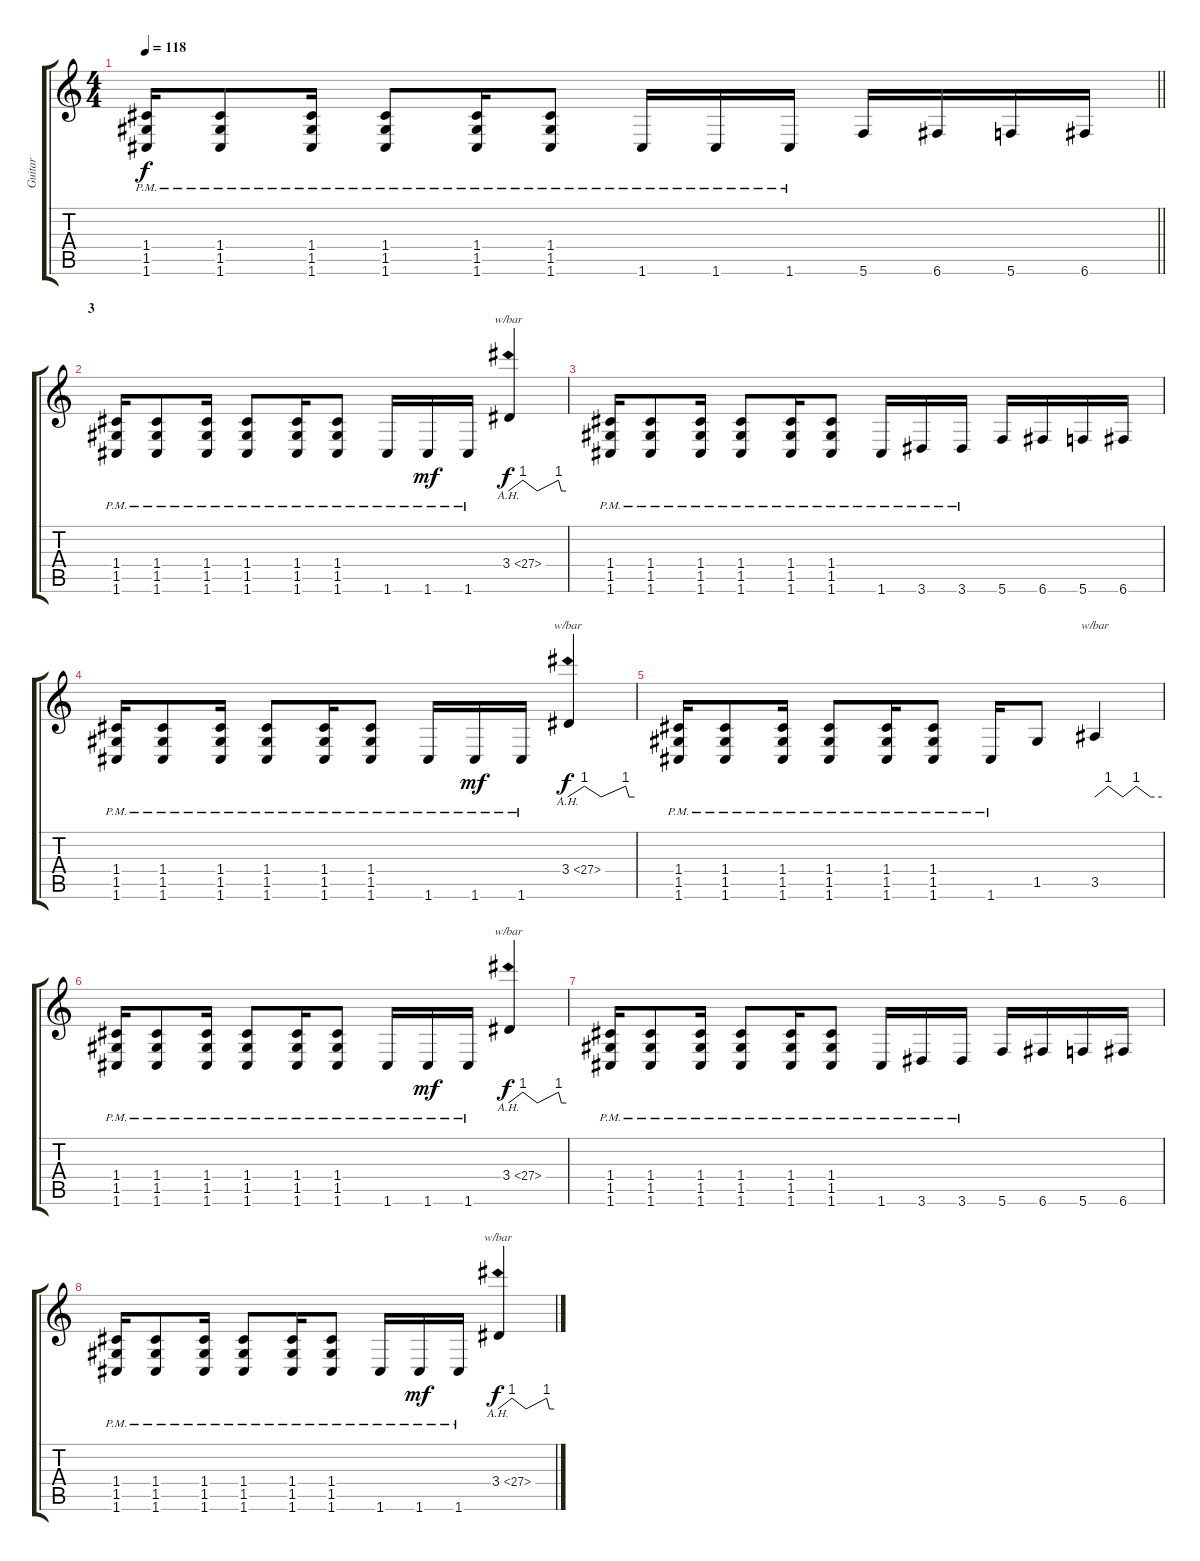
\track ("Guitar" "Guitar") {mute instrument distortionguitar}
\staff {score tabs}
\tuning (D4 A3 F3 C3 G2 C2) {hide}
\ts (4 4)
\tempo 118
\clef g2
\barLineRight lightlight
\ks c
(1.4{pm} 1.5{pm} 1.6{pm}).16{dy f} (1.4{pm} 1.5{pm} 1.6{pm}).8 (1.4{pm} 1.5{pm} 1.6{pm}).16 (1.4{pm} 1.5{pm} 1.6{pm}).8 (1.4{pm} 1.5{pm} 1.6{pm}).16 (1.4{pm} 1.5{pm} 1.6{pm}).8 1.6{pm}.16 1.6{pm}.16 1.6{pm}.16 5.6.16 6.6.16 5.6.16 6.6.16 |
\section ("" "3")
(1.4{pm} 1.5{pm} 1.6{pm}).16 (1.4{pm} 1.5{pm} 1.6{pm}).8 (1.4{pm} 1.5{pm} 1.6{pm}).16 (1.4{pm} 1.5{pm} 1.6{pm}).8 (1.4{pm} 1.5{pm} 1.6{pm}).16 (1.4{pm} 1.5{pm} 1.6{pm}).8 1.6{pm}.16 1.6{pm}.16{dy mf} 1.6{pm}.16 3.4{ah 24}.4{tbe (custom default 0 0 15 4 30 0 52 4 55 0 60 0) dy f} |
(1.4{pm} 1.5{pm} 1.6{pm}).16 (1.4{pm} 1.5{pm} 1.6{pm}).8 (1.4{pm} 1.5{pm} 1.6{pm}).16 (1.4{pm} 1.5{pm} 1.6{pm}).8 (1.4{pm} 1.5{pm} 1.6{pm}).16 (1.4{pm} 1.5{pm} 1.6{pm}).8 1.6{pm}.16 3.6{pm}.16 3.6{pm}.16 5.6.16 6.6.16 5.6.16 6.6.16 |
(1.4{pm} 1.5{pm} 1.6{pm}).16 (1.4{pm} 1.5{pm} 1.6{pm}).8 (1.4{pm} 1.5{pm} 1.6{pm}).16 (1.4{pm} 1.5{pm} 1.6{pm}).8 (1.4{pm} 1.5{pm} 1.6{pm}).16 (1.4{pm} 1.5{pm} 1.6{pm}).8 1.6{pm}.16 1.6{pm}.16{dy mf} 1.6{pm}.16 3.4{ah 24}.4{tbe (custom default 0 0 15 4 30 0 52 4 55 0 60 0) dy f} |
(1.4{pm} 1.5{pm} 1.6{pm}).16 (1.4{pm} 1.5{pm} 1.6{pm}).8 (1.4{pm} 1.5{pm} 1.6{pm}).16 (1.4{pm} 1.5{pm} 1.6{pm}).8 (1.4{pm} 1.5{pm} 1.6{pm}).16 (1.4{pm} 1.5{pm} 1.6{pm}).8 1.6{pm}.16 1.5.8 3.5.4{tbe (custom default 0 0 12 4 25 0 37 4 50 0 60 0)} |
(1.4{pm} 1.5{pm} 1.6{pm}).16 (1.4{pm} 1.5{pm} 1.6{pm}).8 (1.4{pm} 1.5{pm} 1.6{pm}).16 (1.4{pm} 1.5{pm} 1.6{pm}).8 (1.4{pm} 1.5{pm} 1.6{pm}).16 (1.4{pm} 1.5{pm} 1.6{pm}).8 1.6{pm}.16 1.6{pm}.16{dy mf} 1.6{pm}.16 3.4{ah 24}.4{tbe (custom default 0 0 15 4 30 0 52 4 55 0 60 0) dy f} |
(1.4{pm} 1.5{pm} 1.6{pm}).16 (1.4{pm} 1.5{pm} 1.6{pm}).8 (1.4{pm} 1.5{pm} 1.6{pm}).16 (1.4{pm} 1.5{pm} 1.6{pm}).8 (1.4{pm} 1.5{pm} 1.6{pm}).16 (1.4{pm} 1.5{pm} 1.6{pm}).8 1.6{pm}.16 3.6{pm}.16 3.6{pm}.16 5.6.16 6.6.16 5.6.16 6.6.16 |
(1.4{pm} 1.5{pm} 1.6{pm}).16 (1.4{pm} 1.5{pm} 1.6{pm}).8 (1.4{pm} 1.5{pm} 1.6{pm}).16 (1.4{pm} 1.5{pm} 1.6{pm}).8 (1.4{pm} 1.5{pm} 1.6{pm}).16 (1.4{pm} 1.5{pm} 1.6{pm}).8 1.6{pm}.16 1.6{pm}.16{dy mf} 1.6{pm}.16 3.4{ah 24}.4{tbe (custom default 0 0 15 4 30 0 52 4 55 0 60 0) dy f}
